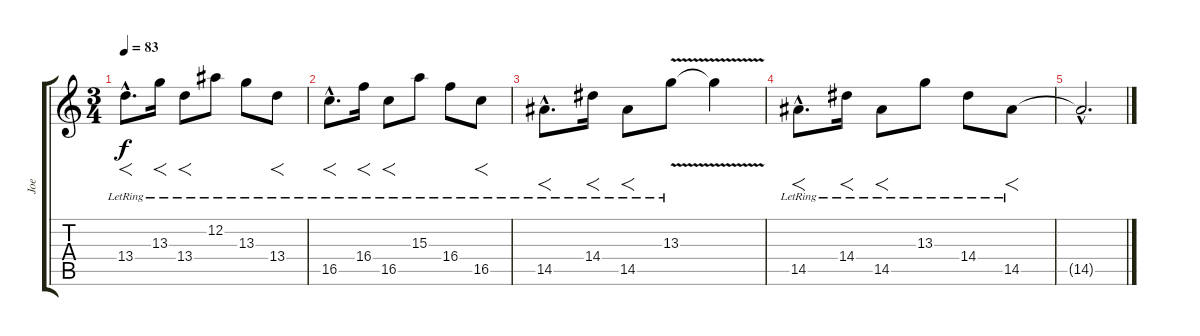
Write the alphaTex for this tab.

\track ("Joe" "Joe") {instrument overdrivenguitar}
\staff {score tabs}
\tuning (Eb4 Bb3 Gb3 Db3 Ab2 Db2) {hide}
\ts (3 4)
\tempo 83
\clef g2
\ks c
13.4{hac lr}.8{f d dy f} 13.3{lr}.16{f} 13.4{lr}.8{f} 12.2{lr}.8 13.3{lr}.8 13.4{lr}.8{f} |
16.5{hac lr}.8{f d} 16.4{lr}.16{f} 16.5{lr}.8{f} 15.3{lr}.8 16.4{lr}.8 16.5{lr}.8{f} |
14.5{hac lr}.8{f d} 14.4{lr}.16{f} 14.5{lr}.8{f} 13.3{v lr}.8 13.3{t}.4 |
14.5{hac lr}.8{f d} 14.4{lr}.16{f} 14.5{lr}.8{f} 13.3{lr}.8 14.4{lr}.8 14.5{lr}.8{f} |
14.5{hac t}.2{d volume 0}
